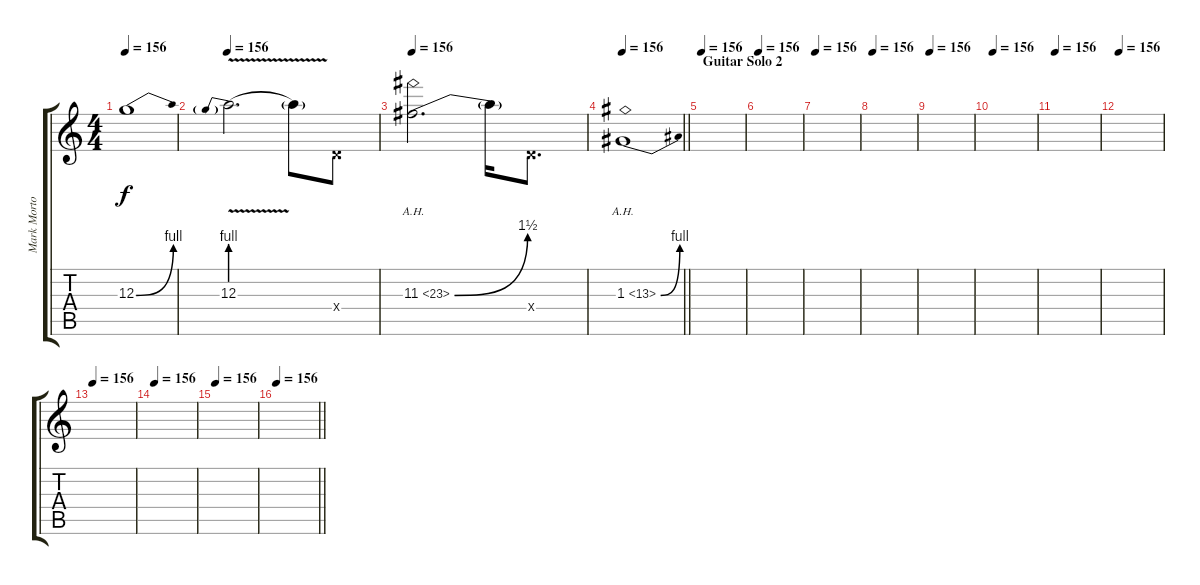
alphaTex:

\track ("Mark Morton - Lead" "Mark Morto") {instrument distortionguitar}
\staff {score tabs}
\tuning (E4 B3 G3 D3 A2 D2) {hide}
\ts (4 4)
\tempo 156
\clef g2
\ks c
12.3{be (bend 0 0 60 4)}.1{dy f} |
\tempo 156
12.3{be (prebend 0 4 60 4) v}.2{d} 12.3{t}.8 0.4{x}.8 |
\tempo 156
11.3{be (bend 0 0 60 6) ah 12}.2{d} 11.3{t}.16 0.4{x}.8{d} |
\tempo 156
\barLineRight lightlight
1.3{be (bend 0 0 60 4) ah 12}.1 |
\section ("" "Guitar Solo 2")
\tempo 156
|
\tempo 156
|
\tempo 156
|
\tempo 156
|
\tempo 156
|
\tempo 156
|
\tempo 156
|
\tempo 156
|
\tempo 156
|
\tempo 156
|
\tempo 156
|
\tempo 156
\barLineRight lightlight
